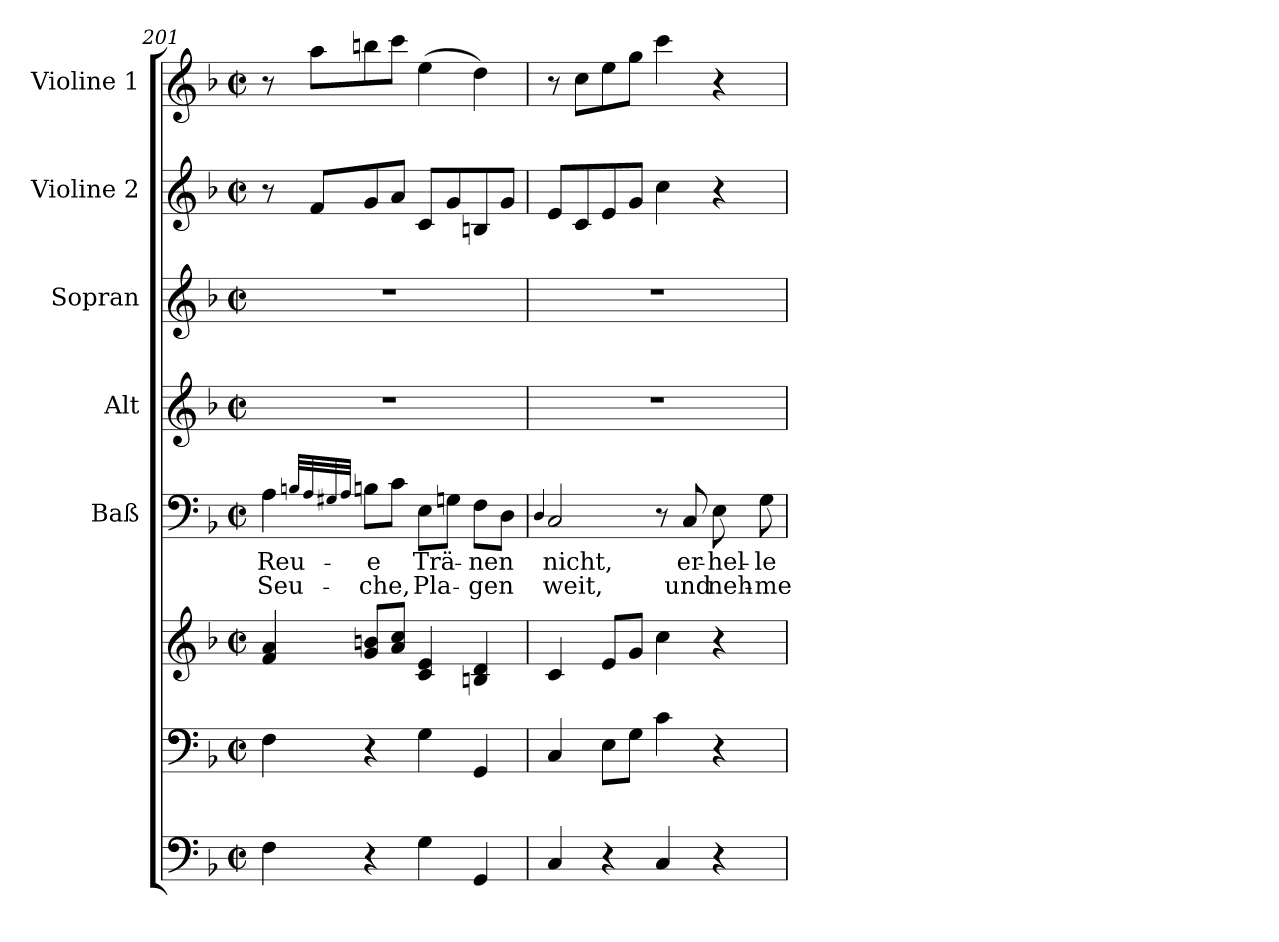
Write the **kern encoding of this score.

**kern	**kern	**kern	**kern	**text	**text	**kern	**kern	**kern	**kern
*part7	*part6	*part6	*part5	*part5	*part5	*part4	*part3	*part2	*part1
*staff8	*staff7	*staff6	*staff5	*staff5	*staff5	*staff4	*staff3	*staff2	*staff1
*	*	*	*I"Baß	*	*	*I"Alt	*I"Sopran	*I"Violine 2	*I"Violine 1
*	*	*	*	*	*	*	*	*I'Vln	*I'Vln
!!LO:PB:g=z
*clefF4	*clefF4	*clefG2	*clefF4	*	*	*clefG2	*clefG2	*clefG2	*clefG2
*ITrd7c12	*	*	*	*	*	*	*	*	*
*k[b-]	*k[b-]	*k[b-]	*k[b-]	*	*	*k[b-]	*k[b-]	*k[b-]	*k[b-]
*F:	*F:	*F:	*F:	*	*	*F:	*F:	*F:	*F:
*M2/2	*M2/2	*M2/2	*M2/2	*	*	*M2/2	*M2/2	*M2/2	*M2/2
*met(c|)	*met(c|)	*met(c|)	*met(c|)	*	*	*met(c|)	*met(c|)	*met(c|)	*met(c|)
=201	=201	=201	=201	=201	=201	=201	=201	=201	=201
!	!	!	!	!LO:LY:b	!LO:LY:b	!	!	!	!
4FF\	4F\	4f/ 4a/	4A\	Reu-	Seu-	1r	1r	8r	8r
.	.	.	.	.	.	.	.	8f/L	8aa\L
.	.	.	32qBn/LLL	.	.	.	.	.	.
.	.	.	32qA/	.	.	.	.	.	.
.	.	.	32qG#X/	.	.	.	.	.	.
.	.	.	32qA/JJJ	.	.	.	.	.	.
!	!	!	!	!LO:LY:b	!LO:LY:b	!	!	!	!
4r	4r	8g/ 8bn/L	8Bn\L	-e	-che,	.	.	8g/	8bbn\
.	.	8a/ 8cc/J	8c\J	.	.	.	.	8a/J	8ccc\J
!	!	!	!	!LO:LY:b	!LO:LY:b	!	!	!	!
4GG\	4G\	4c/ 4e/	8E\L	Trä-	Pla-	.	.	8c/L	(>4ee\
.	.	.	8Gn\J	.	.	.	.	8g/	.
!	!	!	!	!LO:LY:b	!LO:LY:b	!	!	!	!
4GGG/	4GG/	4Bn/ 4d/	8F\L	-nen	-gen	.	.	8Bn/	4dd\)
.	.	.	8D\J	.	.	.	.	8g/J	.
=202	=202	=202	=202	=202	=202	=202	=202	=202	=202
.	.	.	4qqD/	.	.	.	.	.	.
!	!	!	!	!LO:LY:b	!LO:LY:b	!	!	!	!
4CC/	4C/	4c/	2C/	nicht,	weit,	1r	1r	8e/L	8r
.	.	.	.	.	.	.	.	8c/	8cc\L
4r	8E\L	8e/L	.	.	.	.	.	8e/	8ee\
.	8G\J	8g/J	.	.	.	.	.	8g/J	8gg\J
4CC/	4c\	4cc\	8r	.	.	.	.	4cc\	4ccc\
!	!	!	!	!LO:LY:b	!LO:LY:b	!	!	!	!
.	.	.	8C/	er-	und	.	.	.	.
!	!	!	!	!LO:LY:b	!LO:LY:b	!	!	!	!
4r	4r	4r	8E\	-hel-	neh-	.	.	4r	4r
!	!	!	!	!LO:LY:b	!LO:LY:b	!	!	!	!
.	.	.	8G\	-le	-me	.	.	.	.
=	=	=	=	=	=	=	=	=	=
*-	*-	*-	*-	*-	*-	*-	*-	*-	*-
